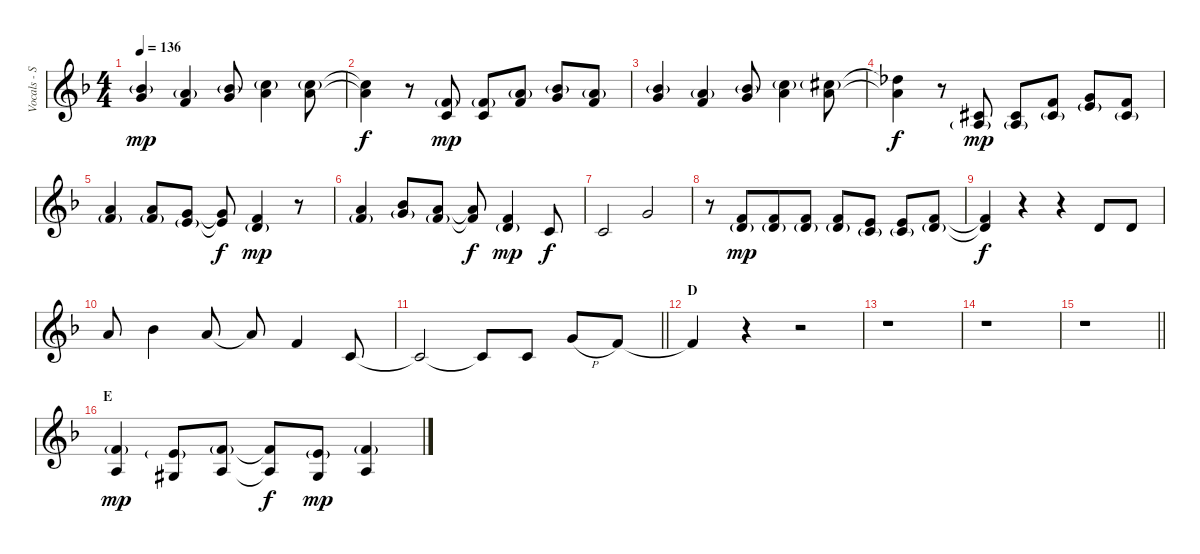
\track ("Vocals - Shou" "Vocals - S") {instrument lead6voice}
\staff {score}
\tuning (E4 B3 G3 D3 A2 E2) {hide}
\ts (4 4)
\tempo 136
\clef g2
\ks f
(6.1{g} 8.2).4{dy mp} (5.1{g} 6.2).4 (6.1{g} 8.2).8 (8.1{g} 10.2).4 (8.1{g} 10.2).8 |
(8.1{t} 10.2{t}).4{dy f} r.8 (1.1{g} 1.2).8{dy mp} (1.1{g} 1.2).8 (5.1{g} 6.2).8 (6.1{g} 8.2).8 (5.1{g} 6.2).8 |
(6.1{g} 8.2).4 (5.1{g} 6.2).4 (6.1{g} 8.2).8 (8.1{g} 10.2).4 (9.1{g acc #} 10.2).8 |
(9.1{t} 10.2{t}).4{dy f} r.8 (2.2{acc #} 2.3{g}).8{dy mp} (2.2{acc #} 2.3{g}).8 (1.1 2.2{g acc #}).8 (3.1 5.2{g}).8 (1.1 2.2{g acc #}).8 |
(5.1 6.2{g}).4 (5.1 6.2{g}).8 (3.1 5.2{g}).8 (3.1{t} 5.2{t}).8{dy f} (1.1 3.2{g}).4{dy mp} r.8 |
(5.1 6.2{g}).4 (6.1 8.2{g}).8 (5.1 6.2{g}).8 (5.1{t} 6.2{t}).8{dy f} (1.1 3.2{g}).4{dy mp} 1.2.8{dy f} |
1.2.2 3.1.2 |
r.8 (1.1 3.2{g}).8{dy mp beam merge} (1.1 3.2{g}).8 (1.1 3.2{g}).8 (1.1 3.2{g}).8 (0.1 1.2{g}).8 (0.1 1.2{g}).8 (1.1 3.2{g}).8 |
(1.1{t} 3.2{t}).4{dy f} r.4 r.4 3.2.8 3.2.8 |
5.1.8 6.1.4 5.1.8 5.1{t}.8 1.1.4 1.2.8 |
\barLineRight lightlight
1.2{t}.2 1.2{t}.8 1.2.8 3.1{h}.8 1.1.8 |
\section ("" "D")
1.1{t}.4 r.4 r.2 |
r.1 |
r.1 |
\barLineRight lightlight
r.1 |
\section ("" "E")
(1.1{g} 2.3).4{dy mp} (0.1{g} 1.3{acc #}).8 (1.1{g} 2.3).8 (1.1{t} 2.3{t}).8{dy f} (0.1{g} 1.3{acc #}).8{dy mp} (1.1{g} 2.3).4
